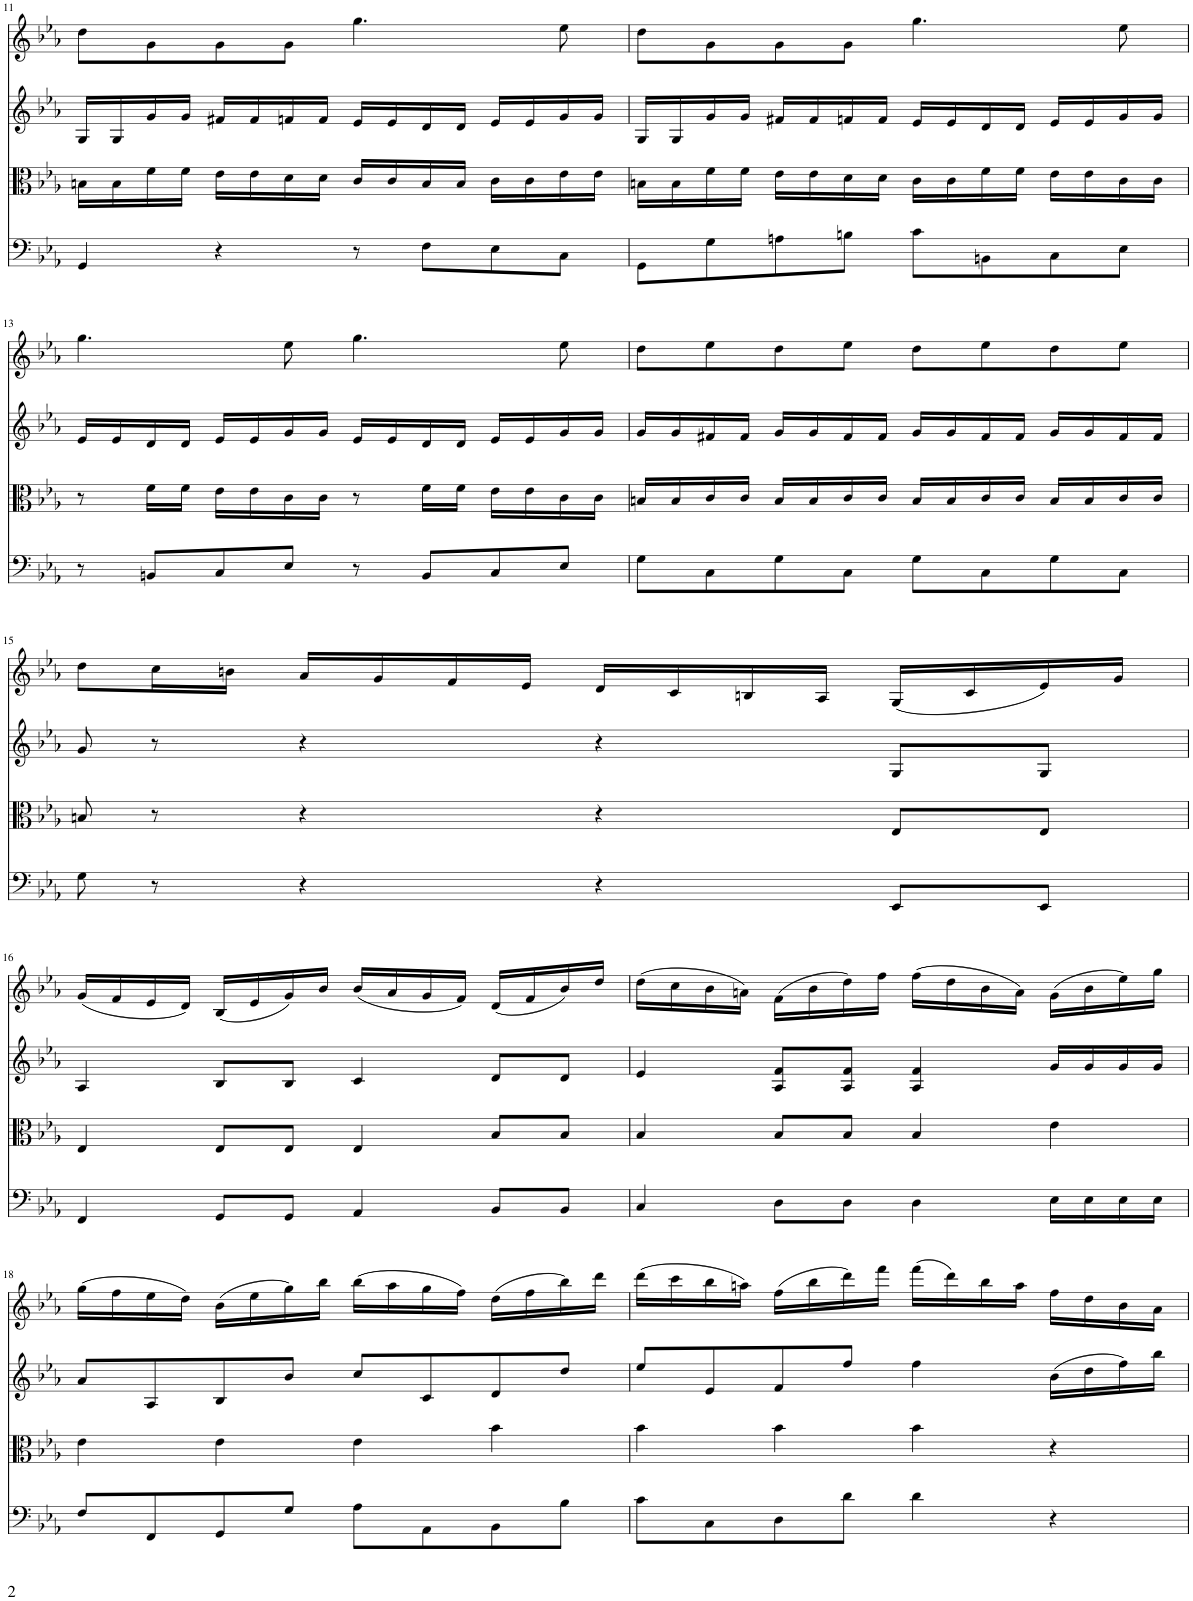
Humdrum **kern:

**kern	**kern	**kern	**kern
*part4	*part3	*part2	*part1
*staff4	*staff3	*staff2	*staff1
*I"Piano	*I"Piano	*I"Piano	*I"Piano
*I'Pno	*I'Pno	*I'Pno	*I'Pno
!!LO:PB:g=z
*clefF4	*clefC3	*clefG2	*clefG2
*k[b-e-a-]	*k[b-e-a-]	*k[b-e-a-]	*k[b-e-a-]
*M4/4	*M4/4	*M4/4	*M4/4
*met(c)	*met(c)	*met(c)	*met(c)
=11	=11	=11	=11
4GG/	16Bn\LL	16G/LL	8dd\L
.	16B\	16G/	.
.	16f\	16g/	8g\
.	16f\JJ	16g/JJ	.
4r	16e-\LL	16f#X/LL	8g\
.	16e-\	16f#/	.
.	16d\	16fn/	8g\J
.	16d\JJ	16f/JJ	.
8r	16c/LL	16e-/LL	4.gg\
.	16c/	16e-/	.
8F\L	16B/	16d/	.
.	16B/JJ	16d/JJ	.
8E-\	16c\LL	16e-/LL	.
.	16c\	16e-/	.
8C\J	16e-\	16g/	8ee-\
.	16e-\JJ	16g/JJ	.
=12	=12	=12	=12
8GG\L	16Bn\LL	16G/LL	8dd\L
.	16B\	16G/	.
8G\	16f\	16g/	8g\
.	16f\JJ	16g/JJ	.
8An\	16e-\LL	16f#X/LL	8g\
.	16e-\	16f#/	.
8Bn\J	16d\	16fn/	8g\J
.	16d\JJ	16f/JJ	.
8c\L	16c\LL	16e-/LL	4.gg\
.	16c\	16e-/	.
8BBn\	16f\	16d/	.
.	16f\JJ	16d/JJ	.
8C\	16e-\LL	16e-/LL	.
.	16e-\	16e-/	.
8E-\J	16c\	16g/	8ee-\
.	16c\JJ	16g/JJ	.
!!LO:LB:g=z
=13	=13	=13	=13
8r	8r	16e-/LL	4.gg\
.	.	16e-/	.
8BBn/L	16f\LL	16d/	.
.	16f\JJ	16d/JJ	.
8C/	16e-\LL	16e-/LL	.
.	16e-\	16e-/	.
8E-/J	16c\	16g/	8ee-\
.	16c\JJ	16g/JJ	.
8r	8r	16e-/LL	4.gg\
.	.	16e-/	.
8BB/L	16f\LL	16d/	.
.	16f\JJ	16d/JJ	.
8C/	16e-\LL	16e-/LL	.
.	16e-\	16e-/	.
8E-/J	16c\	16g/	8ee-\
.	16c\JJ	16g/JJ	.
=14	=14	=14	=14
8G\L	16Bn/LL	16g/LL	8dd\L
.	16B/	16g/	.
8C\	16c/	16f#X/	8ee-\
.	16c/JJ	16f#/JJ	.
8G\	16B/LL	16g/LL	8dd\
.	16B/	16g/	.
8C\J	16c/	16f#/	8ee-\J
.	16c/JJ	16f#/JJ	.
8G\L	16B/LL	16g/LL	8dd\L
.	16B/	16g/	.
8C\	16c/	16f#/	8ee-\
.	16c/JJ	16f#/JJ	.
8G\	16B/LL	16g/LL	8dd\
.	16B/	16g/	.
8C\J	16c/	16f#/	8ee-\J
.	16c/JJ	16f#/JJ	.
!!LO:LB:g=z
=15	=15	=15	=15
8G\	8Bn/	8g/	8dd\L
8r	8r	8r	16cc\L
.	.	.	16bn\JJ
4r	4r	4r	16a-/LL
.	.	.	16g/
.	.	.	16f/
.	.	.	16e-/JJ
4r	4r	4r	16d/LL
.	.	.	16c/
.	.	.	16Bn/
.	.	.	16A-/JJ
8EE-/L	8E-/L	8G/L	(16G/LL
.	.	.	16c/
8EE-/J	8E-/J	8G/J	16e-/)
.	.	.	16g/JJ
!!LO:LB:g=z
=16	=16	=16	=16
4FF/	4E-/	4A-/	(16g/LL
.	.	.	16f/
.	.	.	16e-/
.	.	.	16d/JJ)
8GG/L	8E-/L	8B-/L	(16B-/LL
.	.	.	16e-/
8GG/J	8E-/J	8B-/J	16g/)
.	.	.	16b-/JJ
4AA-/	4E-/	4c/	(16b-/LL
.	.	.	16a-/
.	.	.	16g/
.	.	.	16f/JJ)
8BB-/L	8B-/L	8d/L	(16d/LL
.	.	.	16f/
8BB-/J	8B-/J	8d/J	16b-/)
.	.	.	16dd/JJ
=17	=17	=17	=17
4C/	4B-/	4e-/	(16dd\LL
.	.	.	16cc\
.	.	.	16b-\
.	.	.	16an\JJ)
8D\L	8B-/L	8A-/ 8f/L	(16f\LL
.	.	.	16b-\
8D\J	8B-/J	8A-/ 8f/J	16dd\)
.	.	.	16ff\JJ
4D\	4B-/	4A-/ 4f/	(16ff\LL
.	.	.	16dd\
.	.	.	16b-\
.	.	.	16a\JJ)
16E-\LL	4e-\	16g/LL	(16g\LL
16E-\	.	16g/	16b-\
16E-\	.	16g/	16ee-\)
16E-\JJ	.	16g/JJ	16gg\JJ
!!LO:LB:g=z
=18	=18	=18	=18
8F/L	4e-\	8a-/L	(16gg\LL
.	.	.	16ff\
8FF/	.	8A-/	16ee-\
.	.	.	16dd\JJ)
8GG/	4e-\	8B-/	(16b-\LL
.	.	.	16ee-\
8G/J	.	8b-/J	16gg\)
.	.	.	16bb-\JJ
8A-\L	4e-\	8cc/L	(16bb-\LL
.	.	.	16aa-\
8AA-\	.	8c/	16gg\
.	.	.	16ff\JJ)
8BB-\	4b-\	8d/	(16dd\LL
.	.	.	16ff\
8B-\J	.	8dd/J	16bb-\)
.	.	.	16ddd\JJ
=19	=19	=19	=19
8c\L	4b-\	8ee-/L	(16ddd\LL
.	.	.	16ccc\
8C\	.	8e-/	16bb-\
.	.	.	16aan\JJ)
8D\	4b-\	8f/	(16ff\LL
.	.	.	16bb-\
8d\J	.	8ff/J	16ddd\)
.	.	.	16fff\JJ
4d\	4b-\	4ff\	(16fff\LL
.	.	.	16ddd\)
.	.	.	16bb-\
.	.	.	16aa\JJ
4r	4r	(16b-\LL	16ff\LL
.	.	16dd\	16dd\
.	.	16ff\)	16b-\
.	.	16bb-\JJ	16a-\JJ
=	=	=	=
*-	*-	*-	*-
